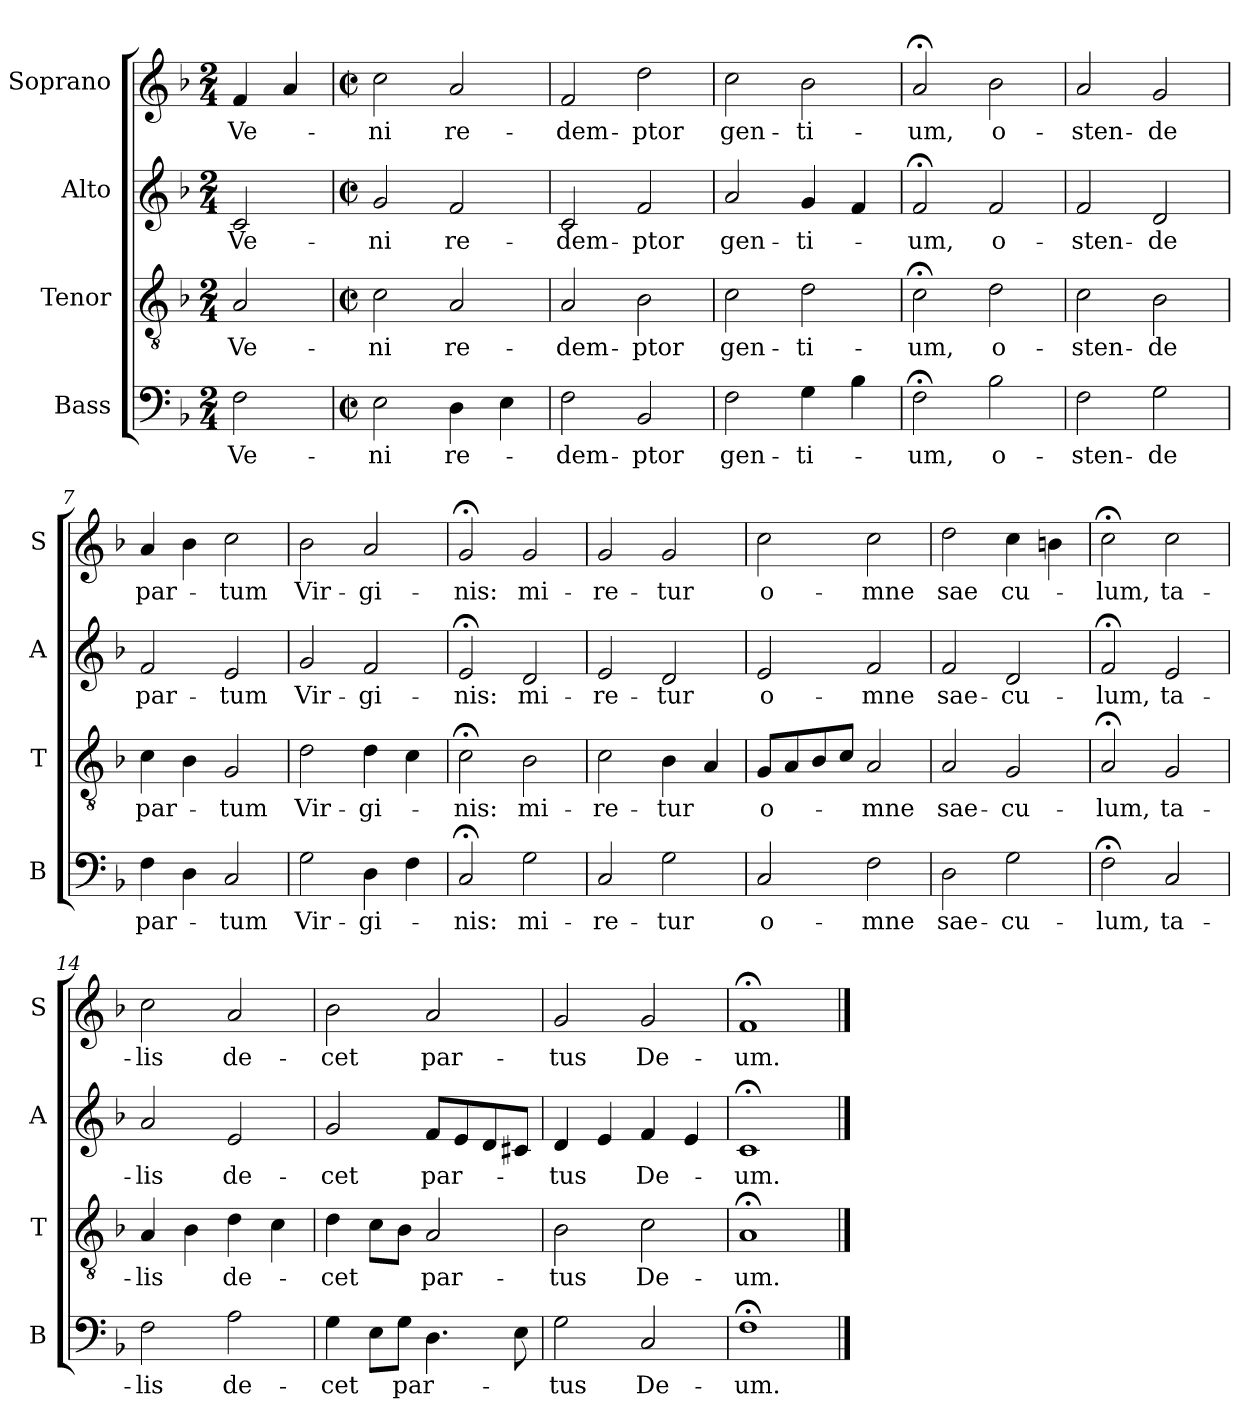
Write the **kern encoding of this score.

**kern	**text	**kern	**text	**kern	**text	**kern	**text
*part4	*part4	*part3	*part3	*part2	*part2	*part1	*part1
*staff4	*staff4	*staff3	*staff3	*staff2	*staff2	*staff1	*staff1
*I"Bass	*	*I"Tenor	*	*I"Alto	*	*I"Soprano	*
*I'B	*	*I'T	*	*I'A	*	*I'S	*
*clefF4	*	*clefGv2	*	*clefG2	*	*clefG2	*
*k[b-]	*	*k[b-]	*	*k[b-]	*	*k[b-]	*
*F:	*	*F:	*	*F:	*	*F:	*
*M2/4	*	*M2/4	*	*M2/4	*	*M2/4	*
=1	=1	=1	=1	=1	=1	=1	=1
2F\	Ve-	2A/	Ve-	2c/	Ve-	4f/	Ve-
.	.	.	.	.	.	4a/	.
=2	=2	=2	=2	=2	=2	=2	=2
*M2/2	*	*M2/2	*	*M2/2	*	*M2/2	*
*met(c|)	*	*met(c|)	*	*met(c|)	*	*met(c|)	*
2E\	-ni	2c\	-ni	2g/	-ni	2cc\	-ni
4D\	re-	2A/	re-	2f/	re-	2a/	re-
4E\	.	.	.	.	.	.	.
=3	=3	=3	=3	=3	=3	=3	=3
2F\	-dem-	2A/	-dem-	2c/	-dem-	2f/	-dem-
2BB-/	-ptor	2B-\	-ptor	2f/	-ptor	2dd\	-ptor
=4	=4	=4	=4	=4	=4	=4	=4
2F\	gen-	2c\	gen-	2a/	gen-	2cc\	gen-
4G\	-ti-	2d\	-ti-	4g/	-ti-	2b-\	-ti-
4B-\	.	.	.	4f/	.	.	.
=5	=5	=5	=5	=5	=5	=5	=5
2F;<\	-um,	2c;<\	-um,	2f;</	-um,	2a;</	-um,
2B-\	o-	2d\	o-	2f/	o-	2b-\	o-
!!LO:LB:g=z
=6	=6	=6	=6	=6	=6	=6	=6
2F\	-sten-	2c\	-sten-	2f/	-sten-	2a/	-sten-
2G\	-de	2B-\	-de	2d/	-de	2g/	-de
=7	=7	=7	=7	=7	=7	=7	=7
4F\	par-	4c\	par-	2f/	par-	4a/	par-
4D\	.	4B-\	.	.	.	4b-\	.
2C/	-tum	2G/	-tum	2e/	-tum	2cc\	-tum
=8	=8	=8	=8	=8	=8	=8	=8
2G\	Vir-	2d\	Vir-	2g/	Vir-	2b-\	Vir-
4D\	-gi-	4d\	-gi-	2f/	-gi-	2a/	-gi-
4F\	.	4c\	.	.	.	.	.
=9	=9	=9	=9	=9	=9	=9	=9
2C;</	-nis:	2c;<\	-nis:	2e;</	-nis:	2g;</	-nis:
2G\	mi-	2B-\	mi-	2d/	mi-	2g/	mi-
=10	=10	=10	=10	=10	=10	=10	=10
2C/	-re-	2c\	-re-	2e/	-re-	2g/	-re-
2G\	-tur	4B-\	-tur	2d/	-tur	2g/	-tur
.	.	4A/	.	.	.	.	.
=11	=11	=11	=11	=11	=11	=11	=11
2C/	o-	8G/L	o-	2e/	o-	2cc\	o-
.	.	8A/	.	.	.	.	.
.	.	8B-/	.	.	.	.	.
.	.	8c/J	.	.	.	.	.
2F\	-mne	2A/	-mne	2f/	-mne	2cc\	-mne
!!LO:LB:g=z
=12	=12	=12	=12	=12	=12	=12	=12
2D\	sae-	2A/	sae-	2f/	sae-	2dd\	sae
2G\	-cu-	2G/	-cu-	2d/	-cu-	4cc\	cu-
.	.	.	.	.	.	4bn\	.
=13	=13	=13	=13	=13	=13	=13	=13
2F;<\	-lum,	2A;</	-lum,	2f;</	-lum,	2cc;<\	-lum,
2C/	ta-	2G/	ta-	2e/	ta-	2cc\	ta-
=14	=14	=14	=14	=14	=14	=14	=14
2F\	-lis	4A/	-lis	2a/	-lis	2cc\	-lis
.	.	4B-\	.	.	.	.	.
2A\	de-	4d\	de-	2e/	de-	2a/	de-
.	.	4c\	.	.	.	.	.
=15	=15	=15	=15	=15	=15	=15	=15
4G\	-cet	4d\	-cet	2g/	-cet	2b-\	-cet
8E\L	.	8c\L	.	.	.	.	.
8G\J	par-	8B-\J	.	.	.	.	.
4.D\	.	2A/	par-	8f/L	par-	2a/	par-
.	.	.	.	8e/	.	.	.
.	.	.	.	8d/	.	.	.
8E\	.	.	.	8c#X/J	.	.	.
=16	=16	=16	=16	=16	=16	=16	=16
2G\	-tus	2B-\	-tus	4d/	-tus	2g/	-tus
.	.	.	.	4e/	.	.	.
2C/	De-	2c\	De-	4f/	De-	2g/	De-
.	.	.	.	4e/	.	.	.
=17	=17	=17	=17	=17	=17	=17	=17
1F;<	-um.	1A;<	-um.	1c;<	-um.	1f;<	-um.
==	==	==	==	==	==	==	==
*-	*-	*-	*-	*-	*-	*-	*-
